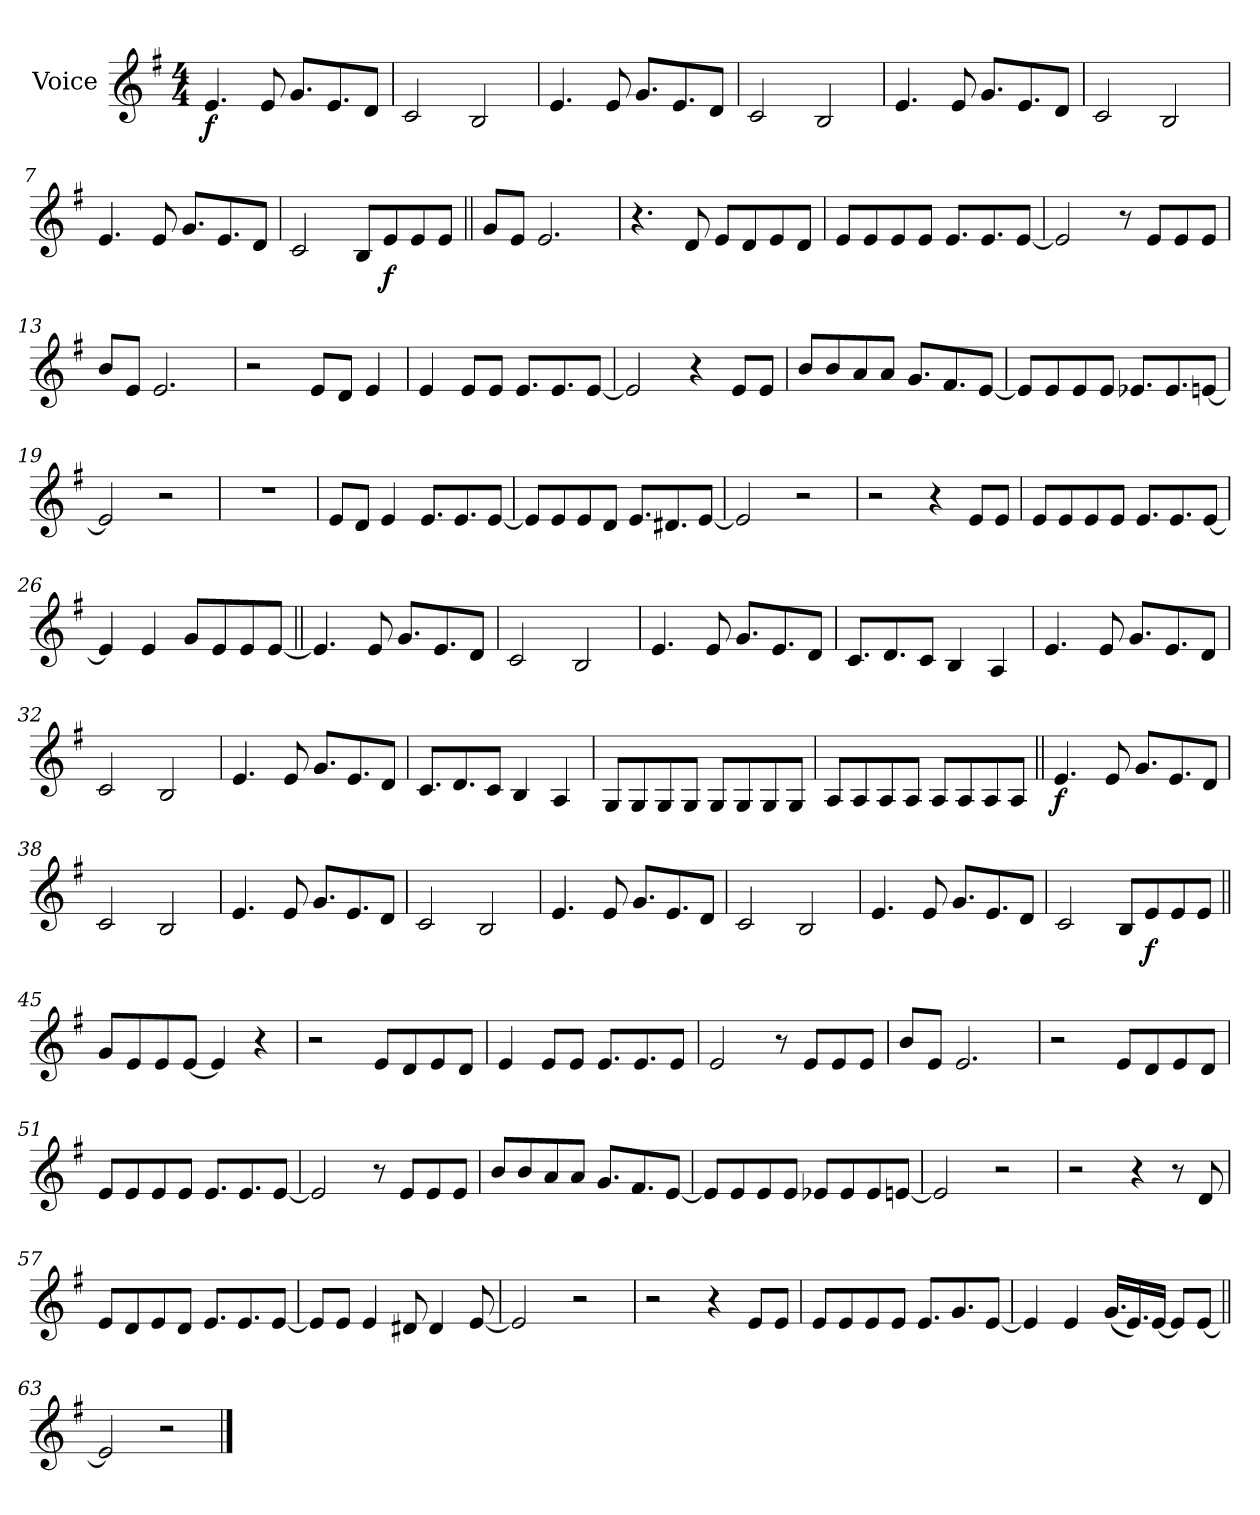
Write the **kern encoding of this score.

**kern	**dynam
*part1	*part1
*staff1	*staff1
*I"Voice	*
*I'Vc.	*
*clefG2	*
*k[f#]	*
*M4/4	*
*MM140	*
=1	=1
!	!LO:DY:b
4.e!	f
8e!	.
8.g!L	.
8.e!	.
8d!J	.
=2	=2
2c!	.
2B!	.
=3	=3
4.e!	.
8e!	.
8.g!L	.
8.e!	.
8d!J	.
=4	=4
2c!	.
2B!	.
=5	=5
4.e!	.
8e!	.
8.g!L	.
8.e!	.
8d!J	.
=6	=6
2c!	.
2B!	.
=7	=7
4.e!	.
8e!	.
8.g!L	.
8.e!	.
8d!J	.
=8	=8
2c!	.
8B!L	.
!	!LO:DY:b
8e	f
8e	.
8eJ	.
=9||	=9||
8gL	.
8eJ	.
2.e	.
=10	=10
4.r	.
8d	.
8eL	.
8d	.
8e	.
8dJ	.
=11	=11
8eL	.
8e	.
8e	.
8eJ	.
8.eL	.
8.e	.
[8eJ	.
=12	=12
2e]	.
8r	.
8eL	.
8e	.
8eJ	.
=13	=13
8bL	.
8eJ	.
2.e	.
=14	=14
2r	.
8eL	.
8dJ	.
4e	.
=15	=15
4e	.
8eL	.
8eJ	.
8.eL	.
8.e	.
[8eJ	.
=16	=16
2e]	.
4r	.
8eL	.
8eJ	.
=17	=17
8bL	.
8b	.
8a	.
8aJ	.
8.gL	.
8.f#	.
[8eJ	.
=18	=18
8eL]	.
8e	.
8e	.
8eJ	.
8.e-XL	.
8.e-	.
[8enJ	.
=19	=19
2e]	.
2r	.
=20	=20
1r	.
=21	=21
8eL	.
8dJ	.
4e	.
8.eL	.
8.e	.
[8eJ	.
=22	=22
8eL]	.
8e	.
8e	.
8dJ	.
8.eL	.
8.d#X	.
[8eJ	.
=23	=23
2e]	.
2r	.
=24	=24
2r	.
4r	.
8eL	.
8eJ	.
=25	=25
8eL	.
8e	.
8e	.
8eJ	.
8.eL	.
8.e	.
[8eJ	.
=26	=26
4e]	.
4e	.
8gL	.
8e	.
8e	.
[8eJ	.
=27||	=27||
4.e]	.
8e	.
8.gL	.
8.e	.
8dJ	.
=28	=28
2c	.
2B	.
=29	=29
4.e	.
8e	.
8.gL	.
8.e	.
8dJ	.
=30	=30
8.cL	.
8.d	.
8cJ	.
4B	.
4A	.
=31	=31
4.e	.
8e	.
8.gL	.
8.e	.
8dJ	.
=32	=32
2c	.
2B	.
=33	=33
4.e	.
8e	.
8.gL	.
8.e	.
8dJ	.
=34	=34
8.cL	.
8.d	.
8cJ	.
4B	.
4A	.
=35	=35
8GL	.
8G	.
8G	.
8GJ	.
8GL	.
8G	.
8G	.
8GJ	.
=36	=36
8AL	.
8A	.
8A	.
8AJ	.
8AL	.
8A	.
8A	.
8AJ	.
=37||	=37||
!	!LO:DY:b
4.e!	f
8e!	.
8.g!L	.
8.e!	.
8d!J	.
=38	=38
2c!	.
2B!	.
=39	=39
4.e!	.
8e!	.
8.g!L	.
8.e!	.
8d!J	.
=40	=40
2c!	.
2B!	.
=41	=41
4.e!	.
8e!	.
8.g!L	.
8.e!	.
8d!J	.
=42	=42
2c!	.
2B!	.
=43	=43
4.e!	.
8e!	.
8.g!L	.
8.e!	.
8d!J	.
=44	=44
2c!	.
8B!L	.
!	!LO:DY:b
8e	f
8e	.
8eJ	.
=45||	=45||
8gL	.
8e	.
8e	.
[8eJ	.
4e]	.
4r	.
=46	=46
2r	.
8eL	.
8d	.
8e	.
8dJ	.
=47	=47
4e	.
8eL	.
8eJ	.
8.eL	.
8.e	.
8eJ	.
=48	=48
2e	.
8r	.
8eL	.
8e	.
8eJ	.
=49	=49
8bL	.
8eJ	.
2.e	.
=50	=50
2r	.
8eL	.
8d	.
8e	.
8dJ	.
=51	=51
8eL	.
8e	.
8e	.
8eJ	.
8.eL	.
8.e	.
[8eJ	.
=52	=52
2e]	.
8r	.
8eL	.
8e	.
8eJ	.
=53	=53
8bL	.
8b	.
8a	.
8aJ	.
8.gL	.
8.f#	.
[8eJ	.
=54	=54
8eL]	.
8e	.
8e	.
8eJ	.
8e-XL	.
8e-	.
8e-	.
[8enJ	.
=55	=55
2e]	.
2r	.
=56	=56
2r	.
4r	.
8r	.
8d	.
=57	=57
8eL	.
8d	.
8e	.
8dJ	.
8.eL	.
8.e	.
[8eJ	.
=58	=58
8eL]	.
8eJ	.
4e	.
8d#X	.
4d#	.
[8e	.
=59	=59
2e]	.
2r	.
=60	=60
2r	.
4r	.
8eL	.
8eJ	.
=61	=61
8eL	.
8e	.
8e	.
8eJ	.
8.eL	.
8.g	.
[8eJ	.
=62	=62
4e]	.
4e	.
(<16.gLL	.
16.e)	.
[16eJJ	.
8eL]	.
[8eJ	.
=63||	=63||
2e]	.
2r	.
==	==
*-	*-
